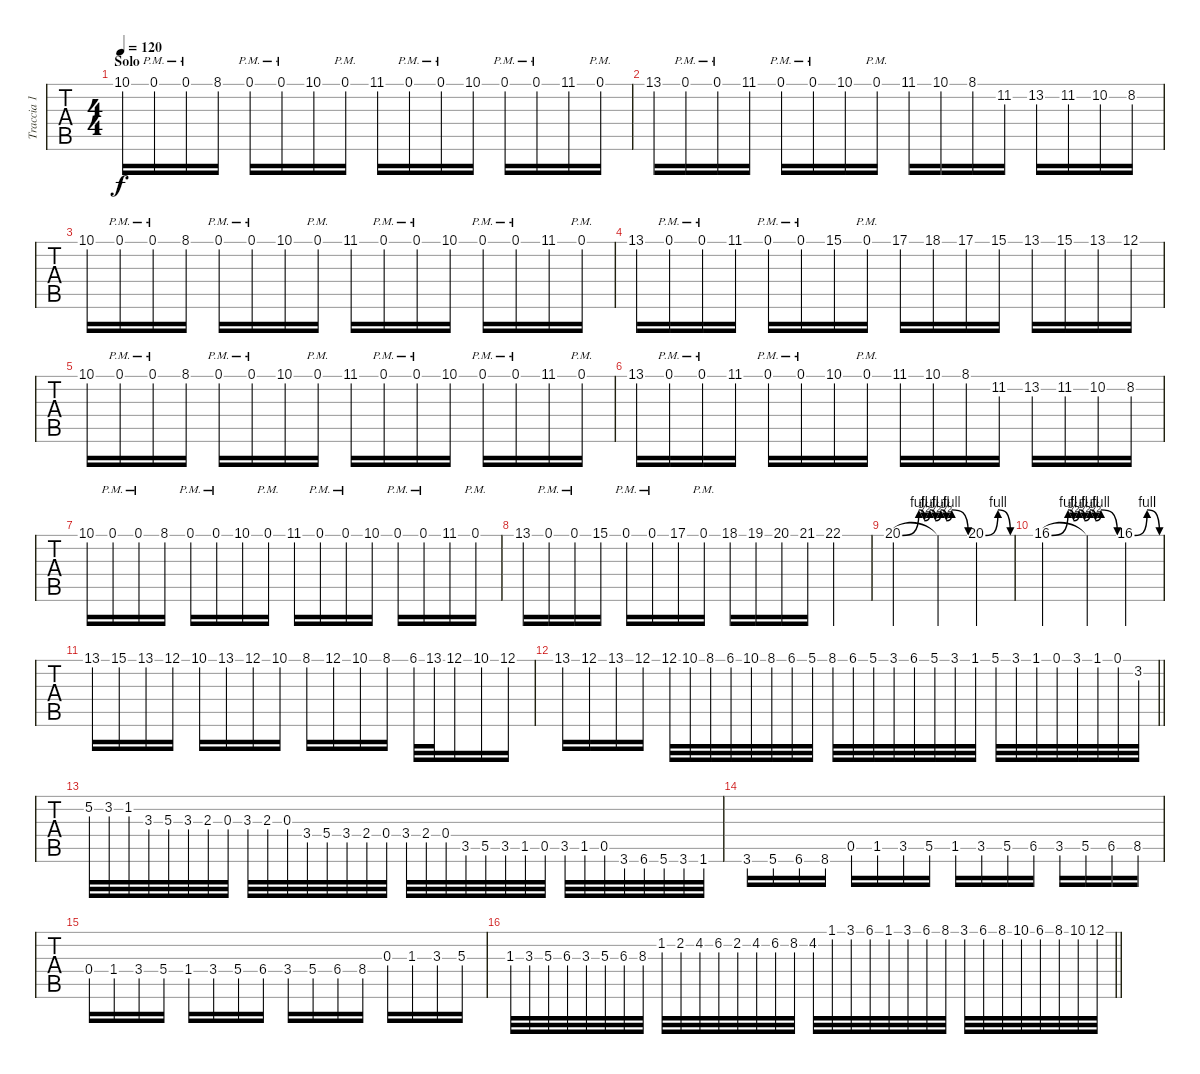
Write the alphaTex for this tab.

\track ("Traccia 1" "Traccia 1") {instrument distortionguitar}
\staff {tabs}
\tuning (Eb4 Bb3 Gb3 Db3 Ab2 Eb2) {hide}
\ts (4 4)
\section ("" "Solo")
\tempo 120
\clef g2
\ks c
10.1.16{dy f} 0.1{pm}.16 0.1{pm}.16 8.1.16 0.1{pm}.16 0.1{pm}.16 10.1.16 0.1{pm}.16 11.1.16 0.1{pm}.16 0.1{pm}.16 10.1.16 0.1{pm}.16 0.1{pm}.16 11.1.16 0.1{pm}.16 |
13.1.16 0.1{pm}.16 0.1{pm}.16 11.1.16 0.1{pm}.16 0.1{pm}.16 10.1.16 0.1{pm}.16 11.1.16 10.1.16 8.1.16 11.2.16 13.2.16 11.2.16 10.2.16 8.2.16 |
10.1.16 0.1{pm}.16 0.1{pm}.16 8.1.16 0.1{pm}.16 0.1{pm}.16 10.1.16 0.1{pm}.16 11.1.16 0.1{pm}.16 0.1{pm}.16 10.1.16 0.1{pm}.16 0.1{pm}.16 11.1.16 0.1{pm}.16 |
13.1.16 0.1{pm}.16 0.1{pm}.16 11.1.16 0.1{pm}.16 0.1{pm}.16 15.1.16 0.1{pm}.16 17.1.16 18.1.16 17.1.16 15.1.16 13.1.16 15.1.16 13.1.16 12.1.16 |
10.1.16 0.1{pm}.16 0.1{pm}.16 8.1.16 0.1{pm}.16 0.1{pm}.16 10.1.16 0.1{pm}.16 11.1.16 0.1{pm}.16 0.1{pm}.16 10.1.16 0.1{pm}.16 0.1{pm}.16 11.1.16 0.1{pm}.16 |
13.1.16 0.1{pm}.16 0.1{pm}.16 11.1.16 0.1{pm}.16 0.1{pm}.16 10.1.16 0.1{pm}.16 11.1.16 10.1.16 8.1.16 11.2.16 13.2.16 11.2.16 10.2.16 8.2.16 |
10.1.16 0.1{pm}.16 0.1{pm}.16 8.1.16 0.1{pm}.16 0.1{pm}.16 10.1.16 0.1{pm}.16 11.1.16 0.1{pm}.16 0.1{pm}.16 10.1.16 0.1{pm}.16 0.1{pm}.16 11.1.16 0.1{pm}.16 |
13.1.16 0.1{pm}.16 0.1{pm}.16 15.1.16 0.1{pm}.16 0.1{pm}.16 17.1.16 0.1{pm}.16 18.1.16 19.1.16 20.1.16 21.1.16 22.1.4 |
20.1{be (custom 0 0 15 4 20 2 25 4 30 2 35 4 40 2 45 4 60 0)}.2 20.1{t}.4 20.1{be (bendrelease 0 0 15 4 45 4 60 0)}.4 |
16.1{be (custom 0 0 15 4 20 2 25 4 30 2 35 4 40 2 45 4 60 0)}.2 16.1{t}.4 16.1{be (bendrelease 0 0 15 4 45 4 60 0)}.4 |
13.1.16 15.1.16 13.1.16 12.1.16 10.1.16 13.1.16 12.1.16 10.1.16 8.1.16 12.1.16 10.1.16 8.1.16 6.1.32 13.1.32 12.1.16 10.1.16 12.1.16 |
\barLineRight lightlight
13.1.16 12.1.16 13.1.16 12.1.16 12.1.32 10.1.32 8.1.32 6.1.32 10.1.32 8.1.32 6.1.32 5.1.32 8.1.32 6.1.32 5.1.32 3.1.32 6.1.32 5.1.32 3.1.32 1.1.32 5.1.32 3.1.32 1.1.32 0.1.32 3.1.32 1.1.32 0.1.32 3.2.32 |
5.2.32 3.2.32 1.2.32 3.3.32 5.3.32 3.3.32 2.3.32 0.3.32 3.3.32 2.3.32 0.3.32 3.4.32 5.4.32 3.4.32 2.4.32 0.4.32 3.4.32 2.4.32 0.4.32 3.5.32 5.5.32 3.5.32 1.5.32 0.5.32 3.5.32 1.5.32 0.5.32 3.6.32 6.6.32 5.6.32 3.6.32 1.6.32 |
3.6.16 5.6.16 6.6.16 8.6.16 0.5.16 1.5.16 3.5.16 5.5.16 1.5.16 3.5.16 5.5.16 6.5.16 3.5.16 5.5.16 6.5.16 8.5.16 |
0.4.16 1.4.16 3.4.16 5.4.16 1.4.16 3.4.16 5.4.16 6.4.16 3.4.16 5.4.16 6.4.16 8.4.16 0.3.16 1.3.16 3.3.16 5.3.16 |
\barLineRight lightlight
1.3.32 3.3.32 5.3.32 6.3.32 3.3.32 5.3.32 6.3.32 8.3.32 1.2.32 2.2.32 4.2.32 6.2.32 2.2.32 4.2.32 6.2.32 8.2.32 4.2.32 1.1.32 3.1.32 6.1.32 1.1.32 3.1.32 6.1.32 8.1.32 3.1.32 6.1.32 8.1.32 10.1.32 6.1.32 8.1.32 10.1.32 12.1.32
